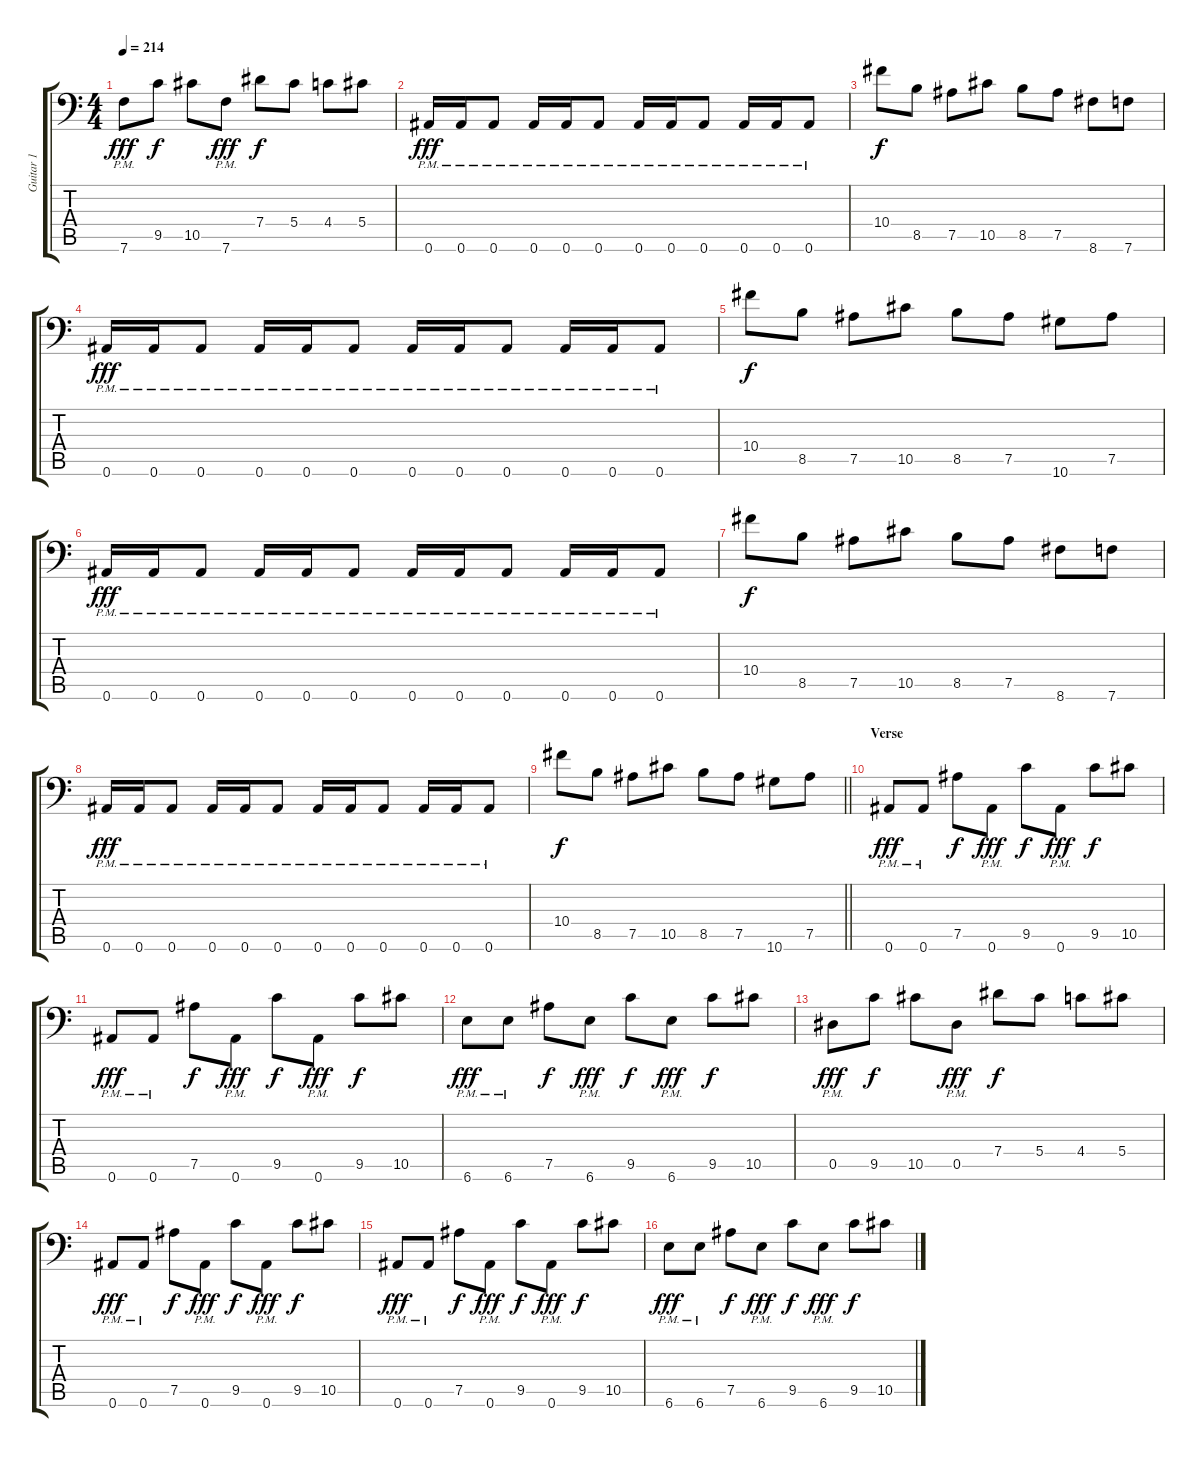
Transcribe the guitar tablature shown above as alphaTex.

\track ("Guitar 1" "Guitar 1") {instrument distortionguitar}
\staff {score tabs}
\tuning (Bb3 F3 Db3 Ab2 Eb2 Bb1) {hide}
\ts (4 4)
\tempo 214
\clef f4
\ks c
7.6{pm}.8{dy fff} 9.5.8{dy f} 10.5.8 7.6{pm}.8{dy fff} 7.4.8{dy f} 5.4.8 4.4.8 5.4.8 |
0.6{pm}.16{dy fff} 0.6{pm}.16 0.6{pm}.8 0.6{pm}.16 0.6{pm}.16 0.6{pm}.8 0.6{pm}.16 0.6{pm}.16 0.6{pm}.8 0.6{pm}.16 0.6{pm}.16 0.6{pm}.8 |
10.4.8{dy f} 8.5.8 7.5.8 10.5.8 8.5.8 7.5.8 8.6.8 7.6.8 |
0.6{pm}.16{dy fff} 0.6{pm}.16 0.6{pm}.8 0.6{pm}.16 0.6{pm}.16 0.6{pm}.8 0.6{pm}.16 0.6{pm}.16 0.6{pm}.8 0.6{pm}.16 0.6{pm}.16 0.6{pm}.8 |
10.4.8{dy f} 8.5.8 7.5.8 10.5.8 8.5.8 7.5.8 10.6.8 7.5.8 |
0.6{pm}.16{dy fff} 0.6{pm}.16 0.6{pm}.8 0.6{pm}.16 0.6{pm}.16 0.6{pm}.8 0.6{pm}.16 0.6{pm}.16 0.6{pm}.8 0.6{pm}.16 0.6{pm}.16 0.6{pm}.8 |
10.4.8{dy f} 8.5.8 7.5.8 10.5.8 8.5.8 7.5.8 8.6.8 7.6.8 |
0.6{pm}.16{dy fff} 0.6{pm}.16 0.6{pm}.8 0.6{pm}.16 0.6{pm}.16 0.6{pm}.8 0.6{pm}.16 0.6{pm}.16 0.6{pm}.8 0.6{pm}.16 0.6{pm}.16 0.6{pm}.8 |
\barLineRight lightlight
10.4.8{dy f} 8.5.8 7.5.8 10.5.8 8.5.8 7.5.8 10.6.8 7.5.8 |
\section ("" "Verse")
0.6{pm}.8{dy fff} 0.6{pm}.8 7.5.8{dy f} 0.6{pm}.8{dy fff} 9.5.8{dy f} 0.6{pm}.8{dy fff} 9.5.8{dy f} 10.5.8 |
0.6{pm}.8{dy fff} 0.6{pm}.8 7.5.8{dy f} 0.6{pm}.8{dy fff} 9.5.8{dy f} 0.6{pm}.8{dy fff} 9.5.8{dy f} 10.5.8 |
6.6{pm}.8{dy fff} 6.6{pm}.8 7.5.8{dy f} 6.6{pm}.8{dy fff} 9.5.8{dy f} 6.6{pm}.8{dy fff} 9.5.8{dy f} 10.5.8 |
0.5{pm}.8{dy fff} 9.5.8{dy f} 10.5.8 0.5{pm}.8{dy fff} 7.4.8{dy f} 5.4.8 4.4.8 5.4.8 |
0.6{pm}.8{dy fff} 0.6{pm}.8 7.5.8{dy f} 0.6{pm}.8{dy fff} 9.5.8{dy f} 0.6{pm}.8{dy fff} 9.5.8{dy f} 10.5.8 |
0.6{pm}.8{dy fff} 0.6{pm}.8 7.5.8{dy f} 0.6{pm}.8{dy fff} 9.5.8{dy f} 0.6{pm}.8{dy fff} 9.5.8{dy f} 10.5.8 |
6.6{pm}.8{dy fff} 6.6{pm}.8 7.5.8{dy f} 6.6{pm}.8{dy fff} 9.5.8{dy f} 6.6{pm}.8{dy fff} 9.5.8{dy f} 10.5.8
